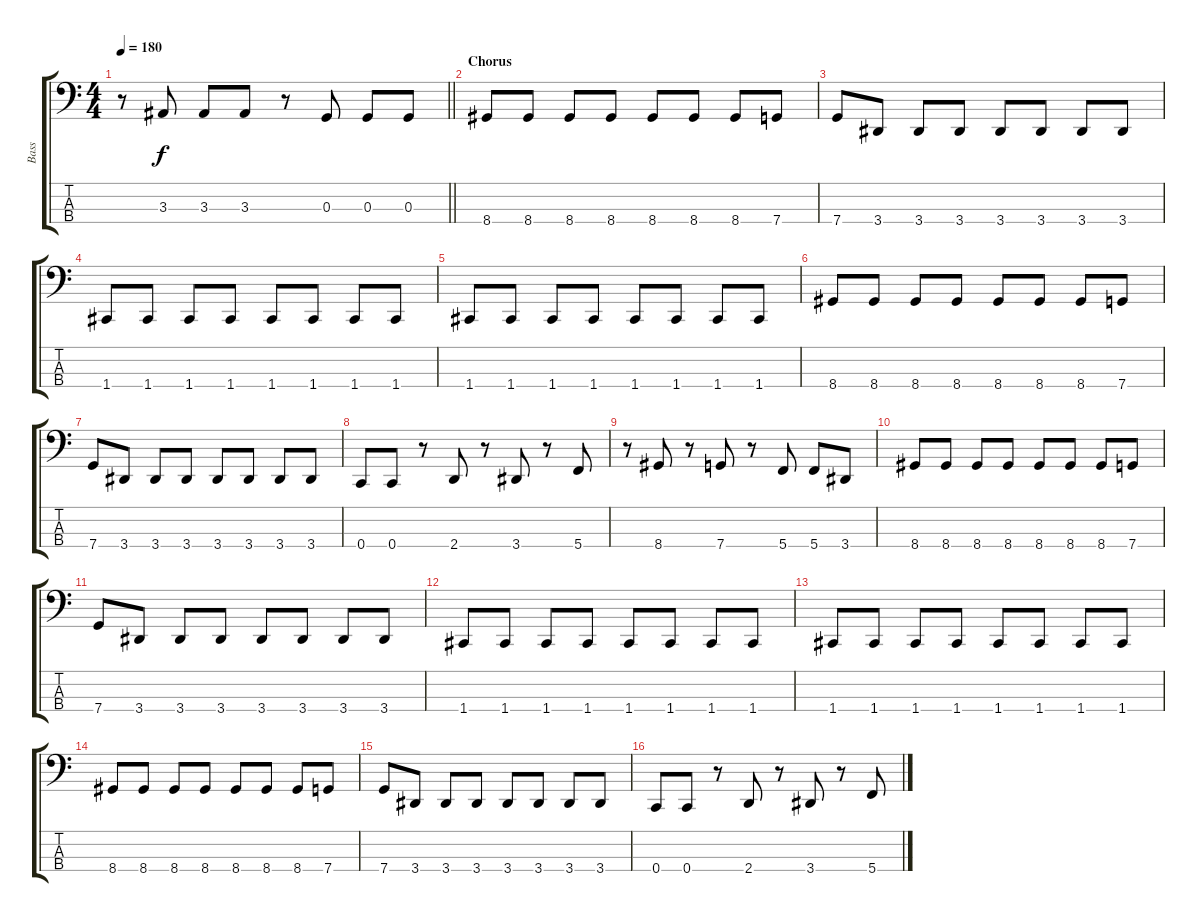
\track ("Bass" "Bass") {instrument electricbasspick}
\staff {score tabs}
\tuning (F2 C2 G1 C1) {hide}
\ts (4 4)
\tempo 180
\clef f4
\barLineRight lightlight
\ks c
r.8{dy f} 3.3.8 3.3.8 3.3.8 r.8 0.3.8 0.3.8 0.3.8 |
\section ("" "Chorus")
8.4.8 8.4.8 8.4.8 8.4.8 8.4.8 8.4.8 8.4.8 7.4.8 |
7.4.8 3.4.8 3.4.8 3.4.8 3.4.8 3.4.8 3.4.8 3.4.8 |
1.4.8 1.4.8 1.4.8 1.4.8 1.4.8 1.4.8 1.4.8 1.4.8 |
1.4.8 1.4.8 1.4.8 1.4.8 1.4.8 1.4.8 1.4.8 1.4.8 |
8.4.8 8.4.8 8.4.8 8.4.8 8.4.8 8.4.8 8.4.8 7.4.8 |
7.4.8 3.4.8 3.4.8 3.4.8 3.4.8 3.4.8 3.4.8 3.4.8 |
0.4.8 0.4.8 r.8 2.4.8 r.8 3.4.8 r.8 5.4.8 |
r.8 8.4.8 r.8 7.4.8 r.8 5.4.8 5.4.8 3.4.8 |
8.4.8 8.4.8 8.4.8 8.4.8 8.4.8 8.4.8 8.4.8 7.4.8 |
7.4.8 3.4.8 3.4.8 3.4.8 3.4.8 3.4.8 3.4.8 3.4.8 |
1.4.8 1.4.8 1.4.8 1.4.8 1.4.8 1.4.8 1.4.8 1.4.8 |
1.4.8 1.4.8 1.4.8 1.4.8 1.4.8 1.4.8 1.4.8 1.4.8 |
8.4.8 8.4.8 8.4.8 8.4.8 8.4.8 8.4.8 8.4.8 7.4.8 |
7.4.8 3.4.8 3.4.8 3.4.8 3.4.8 3.4.8 3.4.8 3.4.8 |
0.4.8 0.4.8 r.8 2.4.8 r.8 3.4.8 r.8 5.4.8
